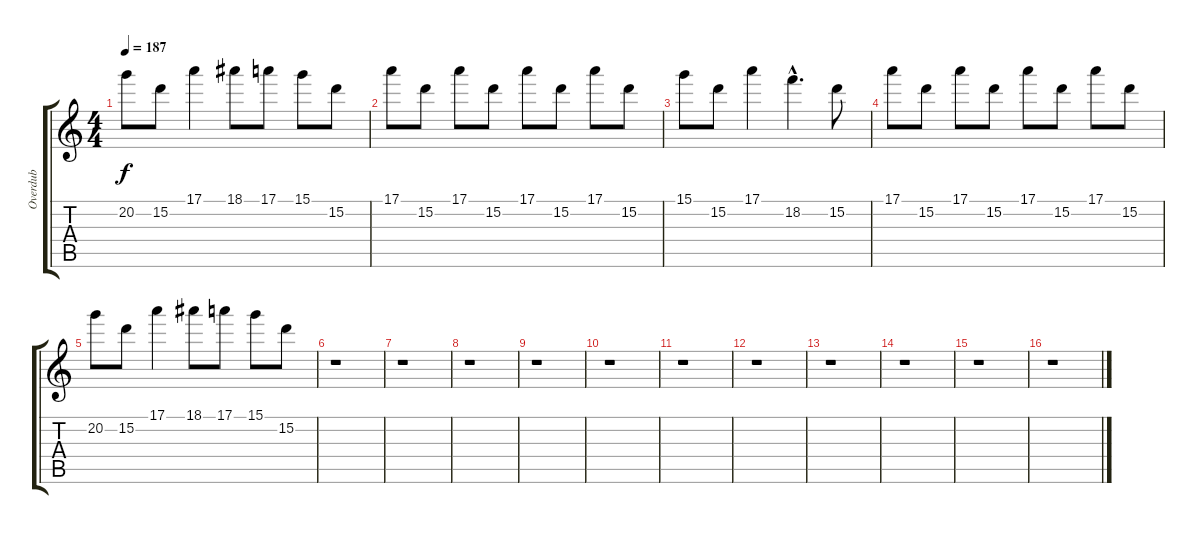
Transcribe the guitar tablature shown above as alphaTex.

\track ("Overdub" "Overdub") {instrument distortionguitar}
\staff {score tabs}
\tuning (E4 B3 G3 D3 A2 E2) {hide}
\ts (4 4)
\tempo 187
\clef g2
\ks c
20.2.8{dy f} 15.2.8 17.1.4 18.1.8 17.1.8 15.1.8 15.2.8 |
17.1.8 15.2.8 17.1.8 15.2.8 17.1.8 15.2.8 17.1.8 15.2.8 |
15.1.8 15.2.8 17.1.4 18.2{hac}.4{d} 15.2.8 |
17.1.8 15.2.8 17.1.8 15.2.8 17.1.8 15.2.8 17.1.8 15.2.8 |
20.2.8 15.2.8 17.1.4 18.1.8 17.1.8 15.1.8 15.2.8 |
r.1 |
r.1 |
r.1 |
r.1 |
r.1 |
r.1 |
r.1 |
r.1 |
r.1 |
r.1 |
r.1
